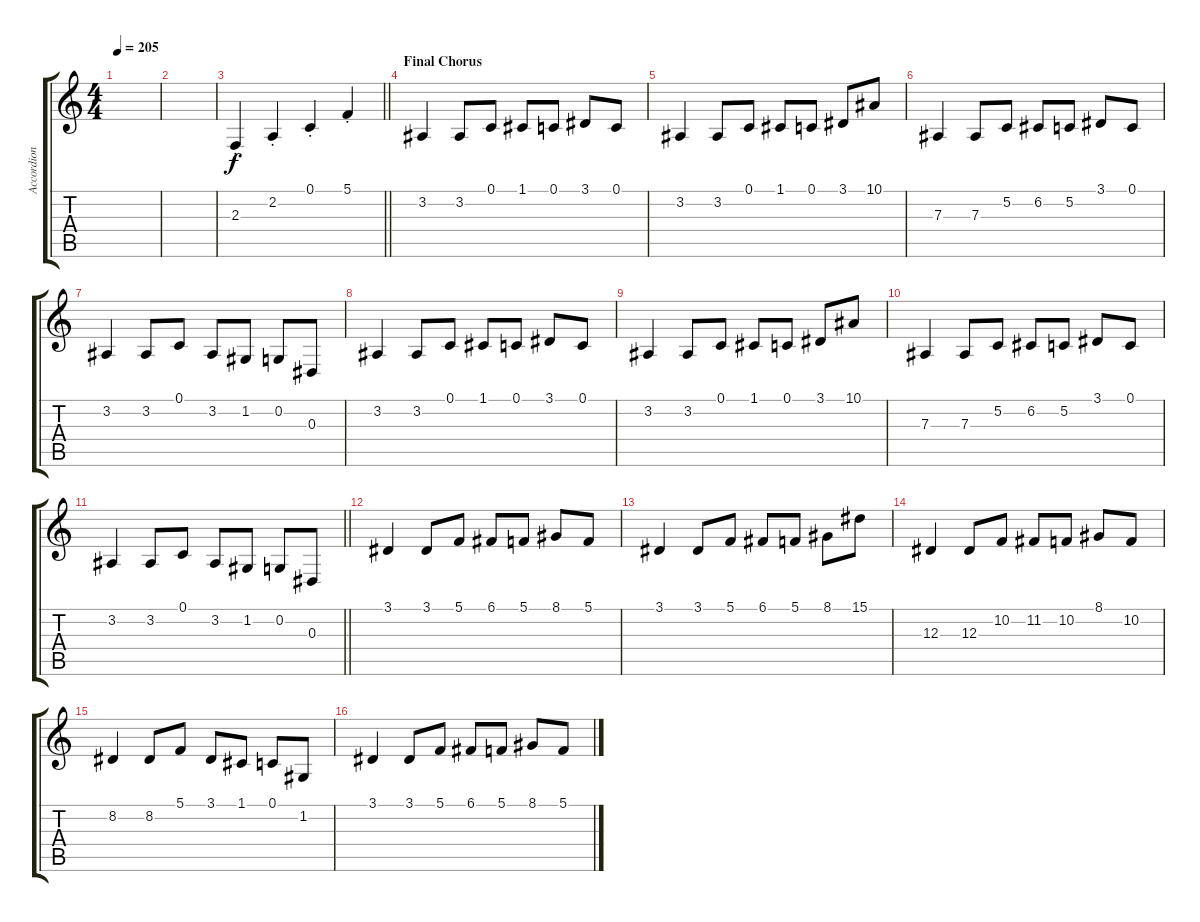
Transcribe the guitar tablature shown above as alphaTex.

\track ("Accordion" "Accordion") {instrument accordion}
\staff {score tabs}
\tuning (C4 G3 Eb3 Bb2 F2 C2) {hide}
\ts (4 4)
\tempo 205
\clef g2
\ks c
|
|
\barLineRight lightlight
2.3{st}.4{balance 8 instrument accordion} 2.2{st}.4 0.1{st}.4 5.1{st}.4 |
\section ("" "Final Chorus")
3.2.4 3.2.8 0.1.8 1.1.8 0.1.8 3.1.8 0.1.8 |
3.2.4 3.2.8 0.1.8 1.1.8 0.1.8 3.1.8 10.1.8 |
7.3.4 7.3.8 5.2.8 6.2.8 5.2.8 3.1.8 0.1.8 |
3.2.4 3.2.8 0.1.8 3.2.8 1.2.8 0.2.8 0.3.8 |
3.2.4 3.2.8 0.1.8 1.1.8 0.1.8 3.1.8 0.1.8 |
3.2.4 3.2.8 0.1.8 1.1.8 0.1.8 3.1.8 10.1.8 |
7.3.4 7.3.8 5.2.8 6.2.8 5.2.8 3.1.8 0.1.8 |
\barLineRight lightlight
3.2.4 3.2.8 0.1.8 3.2.8 1.2.8 0.2.8 0.3.8 |
3.1.4 3.1.8 5.1.8 6.1.8 5.1.8 8.1.8 5.1.8 |
3.1.4 3.1.8 5.1.8 6.1.8 5.1.8 8.1.8 15.1.8 |
12.3.4 12.3.8 10.2.8 11.2.8 10.2.8 8.1.8 10.2.8 |
8.2.4 8.2.8 5.1.8 3.1.8 1.1.8 0.1.8 1.2.8 |
3.1.4 3.1.8 5.1.8 6.1.8 5.1.8 8.1.8 5.1.8
